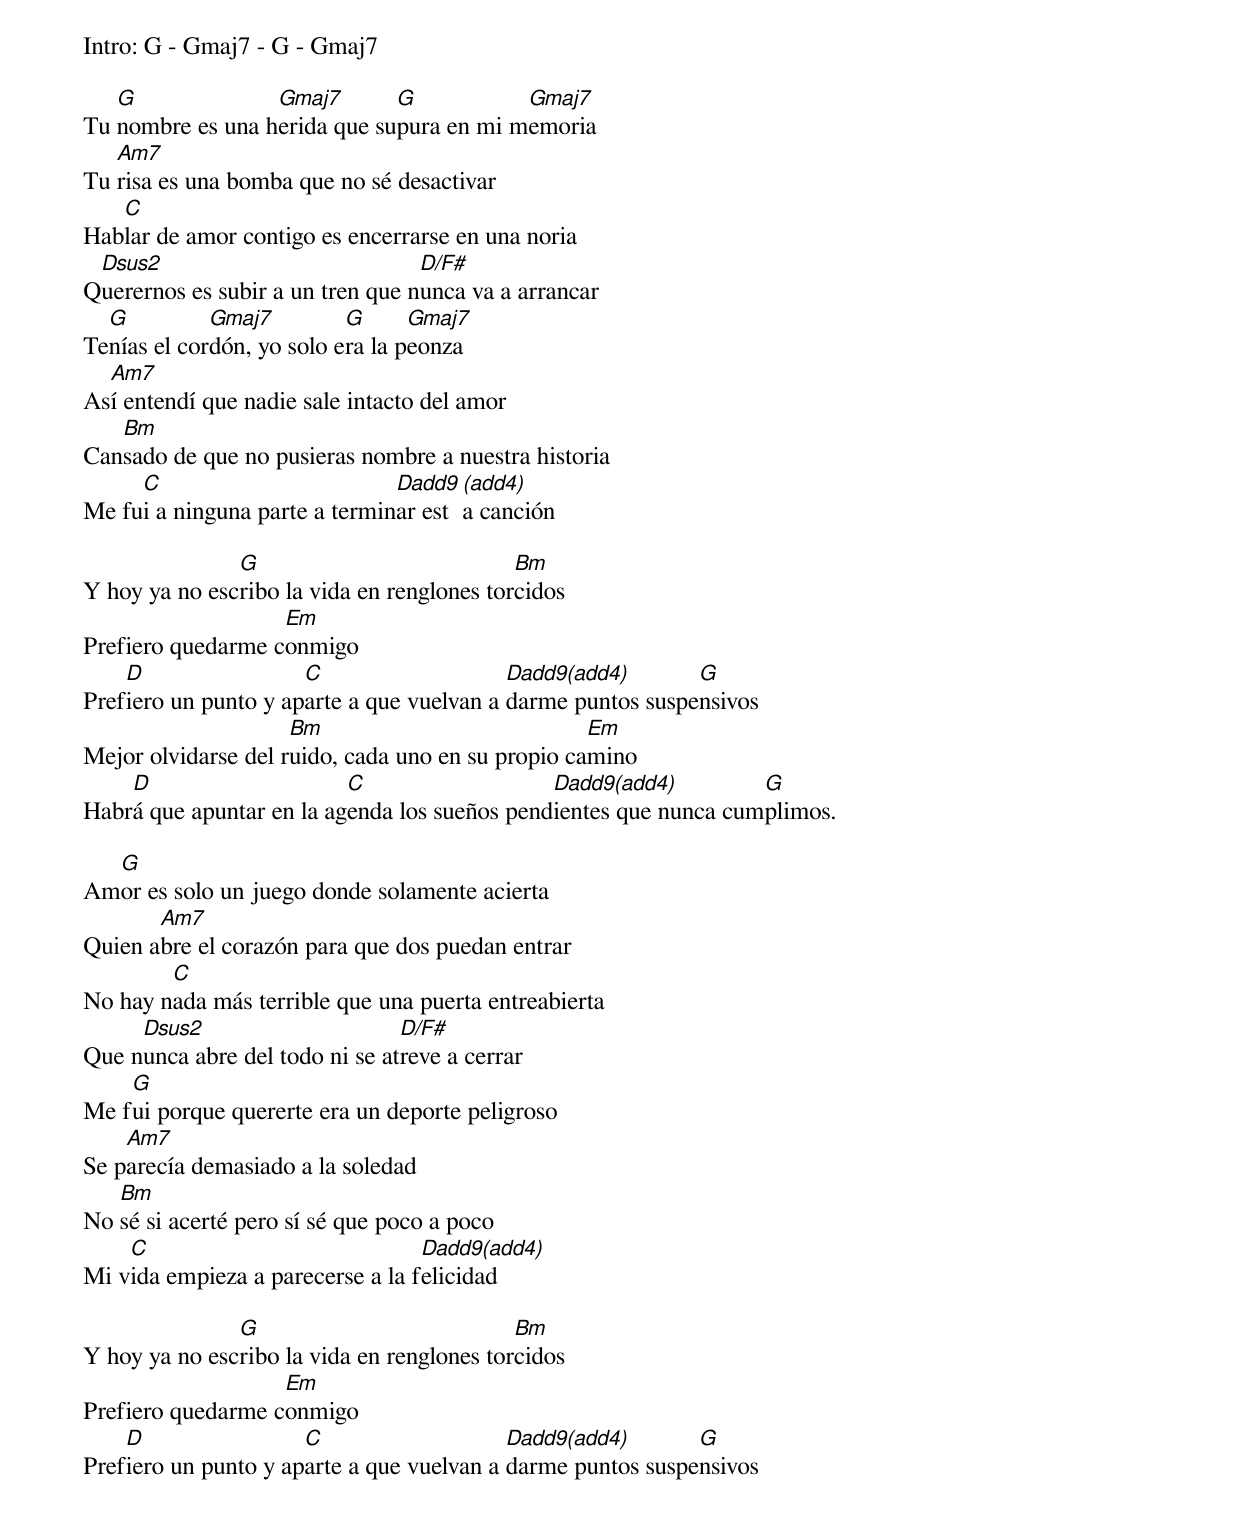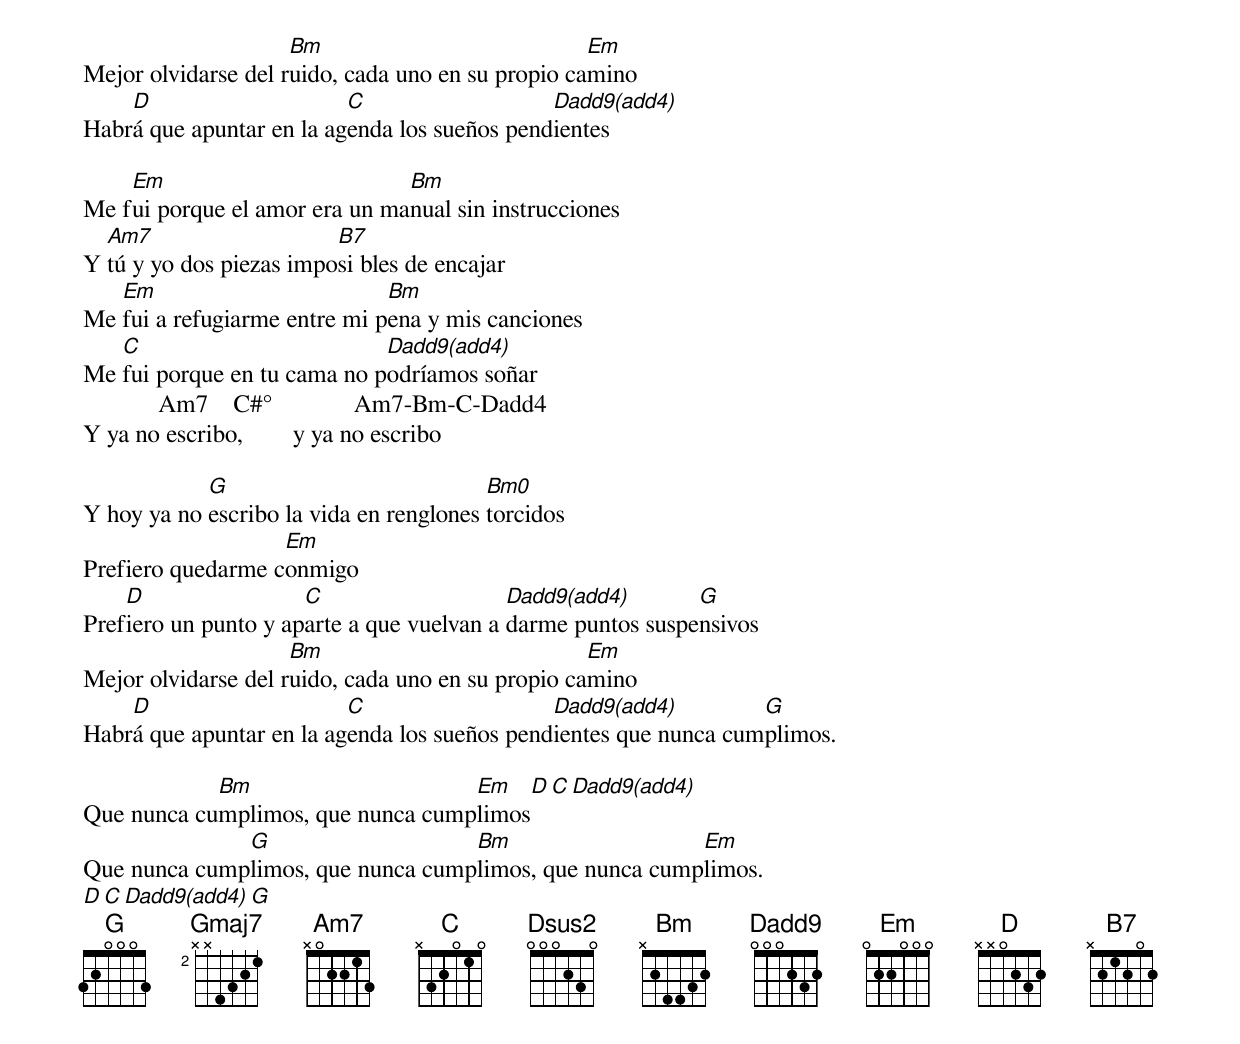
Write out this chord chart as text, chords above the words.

Intro: G - Gmaj7 - G - Gmaj7

   G              Gmaj7       G           Gmaj7
Tu nombre es una herida que supura en mi memoria
   Am7
Tu risa es una bomba que no sé desactivar
   C
Hablar de amor contigo es encerrarse en una noria
 Dsus2                            D/F#
Querernos es subir a un tren que nunca va a arrancar
  G          Gmaj7         G      Gmaj7
Tenías el cordón, yo solo era la peonza
  Am7
Así entendí que nadie sale intacto del amor
   Bm
Cansado de que no pusieras nombre a nuestra historia
     C                         Dadd9 (add4)
Me fui a ninguna parte a terminar esta canción

               G                            Bm
Y hoy ya no escribo la vida en renglones torcidos
                   Em
Prefiero quedarme conmigo
    D                 C                    Dadd9(add4)       G
Prefiero un punto y aparte a que vuelvan a darme puntos suspensivos
                     Bm                            Em
Mejor olvidarse del ruido, cada uno en su propio camino
    D                     C                   Dadd9(add4)         G
Habrá que apuntar en la agenda los sueños pendientes que nunca cumplimos.

  G
Amor es solo un juego donde solamente acierta
       Am7
Quien abre el corazón para que dos puedan entrar
        C
No hay nada más terrible que una puerta entreabierta
     Dsus2                      D/F#
Que nunca abre del todo ni se atreve a cerrar
    G
Me fui porque quererte era un deporte peligroso
    Am7
Se parecía demasiado a la soledad
   Bm
No sé si acerté pero sí sé que poco a poco
    C                             Dadd9(add4)
Mi vida empieza a parecerse a la felicidad

               G                            Bm
Y hoy ya no escribo la vida en renglones torcidos
                   Em
Prefiero quedarme conmigo
    D                 C                    Dadd9(add4)       G
Prefiero un punto y aparte a que vuelvan a darme puntos suspensivos
                     Bm                            Em
Mejor olvidarse del ruido, cada uno en su propio camino
    D                     C                   Dadd9(add4)
Habrá que apuntar en la agenda los sueños pendientes

    Em                         Bm
Me fui porque el amor era un manual sin instrucciones
  Am7                    B7
Y tú y yo dos piezas imposi bles de encajar
   Em                         Bm
Me fui a refugiarme entre mi pena y mis canciones
   C                         Dadd9(add4)
Me fui porque en tu cama no podríamos soñar
            Am7    C#°             Am7-Bm-C-Dadd4
Y ya no escribo,        y ya no escribo

            G                            Bm0
Y hoy ya no escribo la vida en renglones torcidos
                   Em
Prefiero quedarme conmigo
    D                 C                    Dadd9(add4)       G
Prefiero un punto y aparte a que vuelvan a darme puntos suspensivos
                     Bm                            Em
Mejor olvidarse del ruido, cada uno en su propio camino
    D                     C                   Dadd9(add4)         G
Habrá que apuntar en la agenda los sueños pendientes que nunca cumplimos.

            Bm                     Em   D   C   Dadd9(add4)
Que nunca cumplimos, que nunca cumplimos
              G                    Bm                   Em
Que nunca cumplimos, que nunca cumplimos, que nunca cumplimos.
D    C   Dadd9(add4)  G
